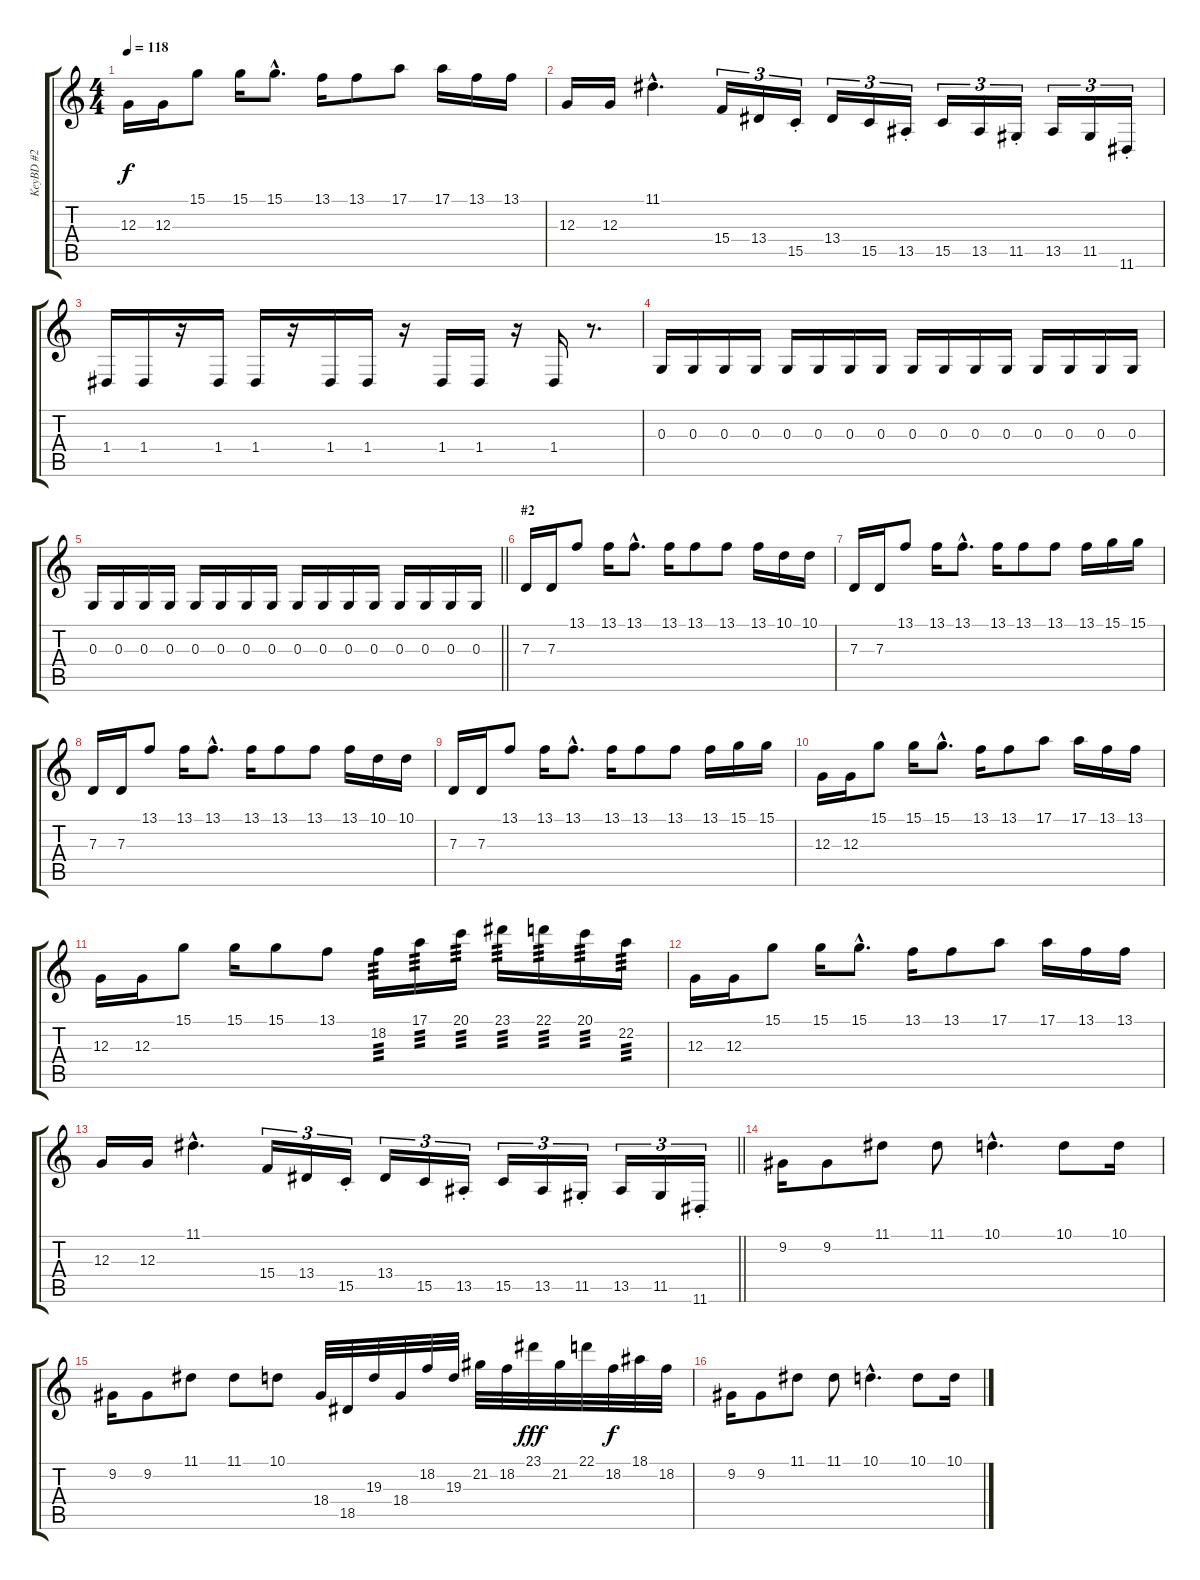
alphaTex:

\track ("KeyBD #2" "KeyBD #2") {instrument lead8bassandlead}
\staff {score tabs}
\tuning (E4 B3 G3 D3 A2 E2) {hide}
\ts (4 4)
\tempo 118
\clef g2
\ks c
12.3.16{dy f} 12.3.16 15.1.8 15.1.16 15.1{hac}.8{d} 13.1.16 13.1.8 17.1.8 17.1.16 13.1.16 13.1.16 |
12.3.16 12.3.16 11.1{hac}.4{d} 15.4.16{tu (3 2)} 13.4.16{tu (3 2)} 15.5{st}.16{tu (3 2)} 13.4.16{tu (3 2)} 15.5.16{tu (3 2)} 13.5{st}.16{tu (3 2)} 15.5.16{tu (3 2)} 13.5.16{tu (3 2)} 11.5{st}.16{tu (3 2)} 13.5.16{tu (3 2)} 11.5.16{tu (3 2)} 11.6{st}.16{tu (3 2)} |
1.4.16 1.4.16 r.16 1.4.16 1.4.16 r.16 1.4.16 1.4.16 r.16 1.4.16 1.4.16 r.16 1.4.16 r.8{d} |
0.3.16{volume 7} 0.3.16 0.3.16 0.3.16 0.3.16 0.3.16 0.3.16 0.3.16 0.3.16 0.3.16 0.3.16 0.3.16 0.3.16 0.3.16 0.3.16 0.3.16 |
\barLineRight lightlight
0.3.16 0.3.16 0.3.16 0.3.16 0.3.16 0.3.16 0.3.16 0.3.16 0.3.16 0.3.16 0.3.16 0.3.16 0.3.16 0.3.16 0.3.16 0.3.16 |
\section ("" "#2")
7.3.16{volume 16} 7.3.16 13.1.8 13.1.16 13.1{hac}.8{d} 13.1.16 13.1.8 13.1.8 13.1.16 10.1.16 10.1.16 |
7.3.16 7.3.16 13.1.8 13.1.16 13.1{hac}.8{d} 13.1.16 13.1.8 13.1.8 13.1.16 15.1.16 15.1.16 |
7.3.16 7.3.16 13.1.8 13.1.16 13.1{hac}.8{d} 13.1.16 13.1.8 13.1.8 13.1.16 10.1.16 10.1.16 |
7.3.16 7.3.16 13.1.8 13.1.16 13.1{hac}.8{d} 13.1.16 13.1.8 13.1.8 13.1.16 15.1.16 15.1.16 |
12.3.16 12.3.16 15.1.8 15.1.16 15.1{hac}.8{d} 13.1.16 13.1.8 17.1.8 17.1.16 13.1.16 13.1.16 |
12.3.16 12.3.16 15.1.8 15.1.16 15.1.8 13.1.8 18.2.16{tp 3} 17.1.16{tp 3} 20.1.16{tp 3} 23.1.16{tp 3} 22.1.16{tp 3} 20.1.16{tp 3} 22.2.16{tp 3} |
12.3.16 12.3.16 15.1.8 15.1.16 15.1{hac}.8{d} 13.1.16 13.1.8 17.1.8 17.1.16 13.1.16 13.1.16 |
\barLineRight lightlight
12.3.16 12.3.16 11.1{hac}.4{d} 15.4.16{tu (3 2)} 13.4.16{tu (3 2)} 15.5{st}.16{tu (3 2)} 13.4.16{tu (3 2)} 15.5.16{tu (3 2)} 13.5{st}.16{tu (3 2)} 15.5.16{tu (3 2)} 13.5.16{tu (3 2)} 11.5{st}.16{tu (3 2)} 13.5.16{tu (3 2)} 11.5.16{tu (3 2)} 11.6{st}.16{tu (3 2)} |
\section ("" " ")
9.2.16 9.2.8 11.1.8 11.1.8 10.1{hac}.4{d} 10.1.8 10.1.16 |
9.2.16 9.2.8 11.1.8 11.1.8 10.1.8 18.4.32 18.5.32 19.3.32 18.4.32 18.2.32 19.3.32 21.2.32 18.2.32 23.1.32{dy fff} 21.2.32 22.1.32 18.2.32{dy f} 18.1.32 18.2.32 |
9.2.16 9.2.8 11.1.8 11.1.8 10.1{hac}.4{d} 10.1.8 10.1.16
